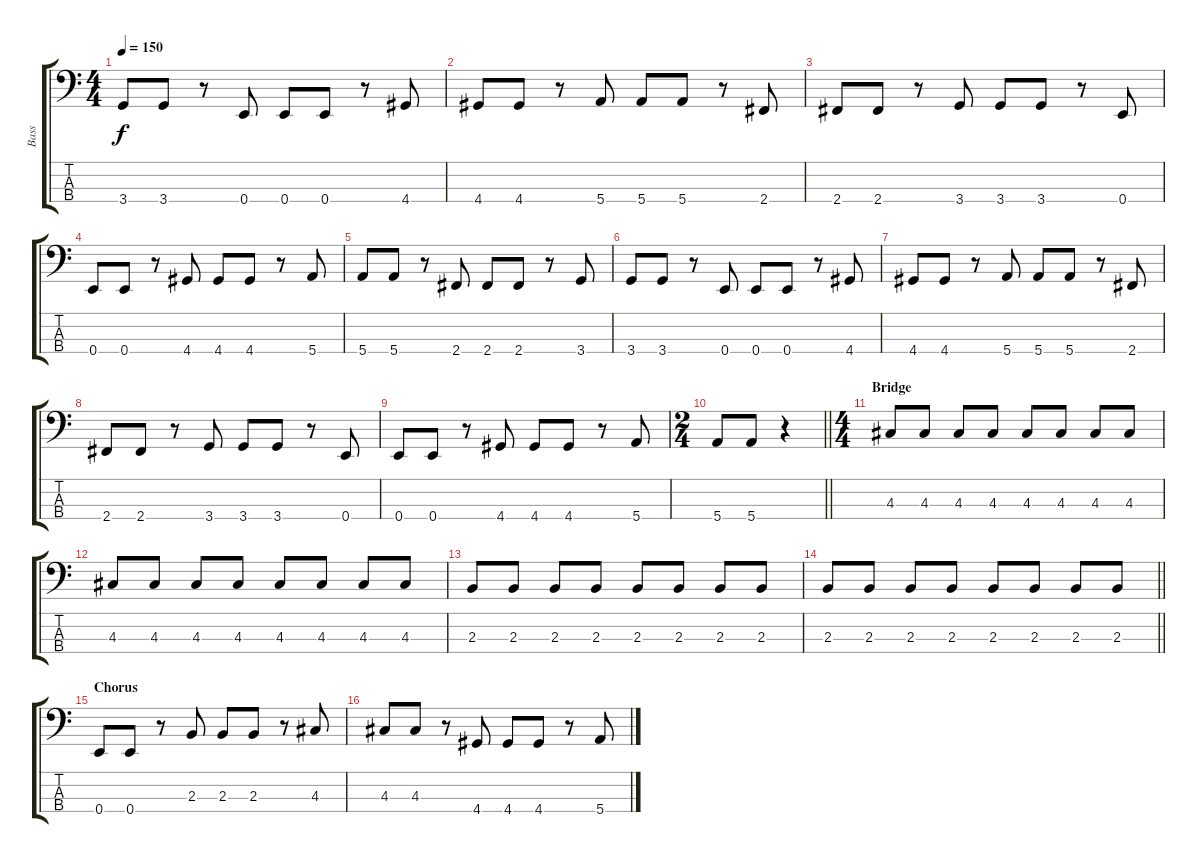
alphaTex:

\track ("Bass" "Bass") {instrument electricbassfinger}
\staff {score tabs}
\tuning (G2 D2 A1 E1) {hide}
\ts (4 4)
\tempo 150
\clef f4
\ks c
3.4.8{dy f} 3.4.8 r.8 0.4.8 0.4.8 0.4.8 r.8 4.4.8 |
4.4.8 4.4.8 r.8 5.4.8 5.4.8 5.4.8 r.8 2.4.8 |
2.4.8 2.4.8 r.8 3.4.8 3.4.8 3.4.8 r.8 0.4.8 |
0.4.8 0.4.8 r.8 4.4.8 4.4.8 4.4.8 r.8 5.4.8 |
5.4.8 5.4.8 r.8 2.4.8 2.4.8 2.4.8 r.8 3.4.8 |
3.4.8 3.4.8 r.8 0.4.8 0.4.8 0.4.8 r.8 4.4.8 |
4.4.8 4.4.8 r.8 5.4.8 5.4.8 5.4.8 r.8 2.4.8 |
2.4.8 2.4.8 r.8 3.4.8 3.4.8 3.4.8 r.8 0.4.8 |
0.4.8 0.4.8 r.8 4.4.8 4.4.8 4.4.8 r.8 5.4.8 |
\ts (2 4)
\barLineRight lightlight
5.4.8 5.4.8 r.4 |
\ts (4 4)
\section ("" "Bridge")
4.3.8 4.3.8 4.3.8 4.3.8 4.3.8 4.3.8 4.3.8 4.3.8 |
4.3.8 4.3.8 4.3.8 4.3.8 4.3.8 4.3.8 4.3.8 4.3.8 |
2.3.8 2.3.8 2.3.8 2.3.8 2.3.8 2.3.8 2.3.8 2.3.8 |
\barLineRight lightlight
2.3.8 2.3.8 2.3.8 2.3.8 2.3.8 2.3.8 2.3.8 2.3.8 |
\section ("" "Chorus")
0.4.8 0.4.8 r.8 2.3.8 2.3.8 2.3.8 r.8 4.3.8 |
4.3.8 4.3.8 r.8 4.4.8 4.4.8 4.4.8 r.8 5.4.8
